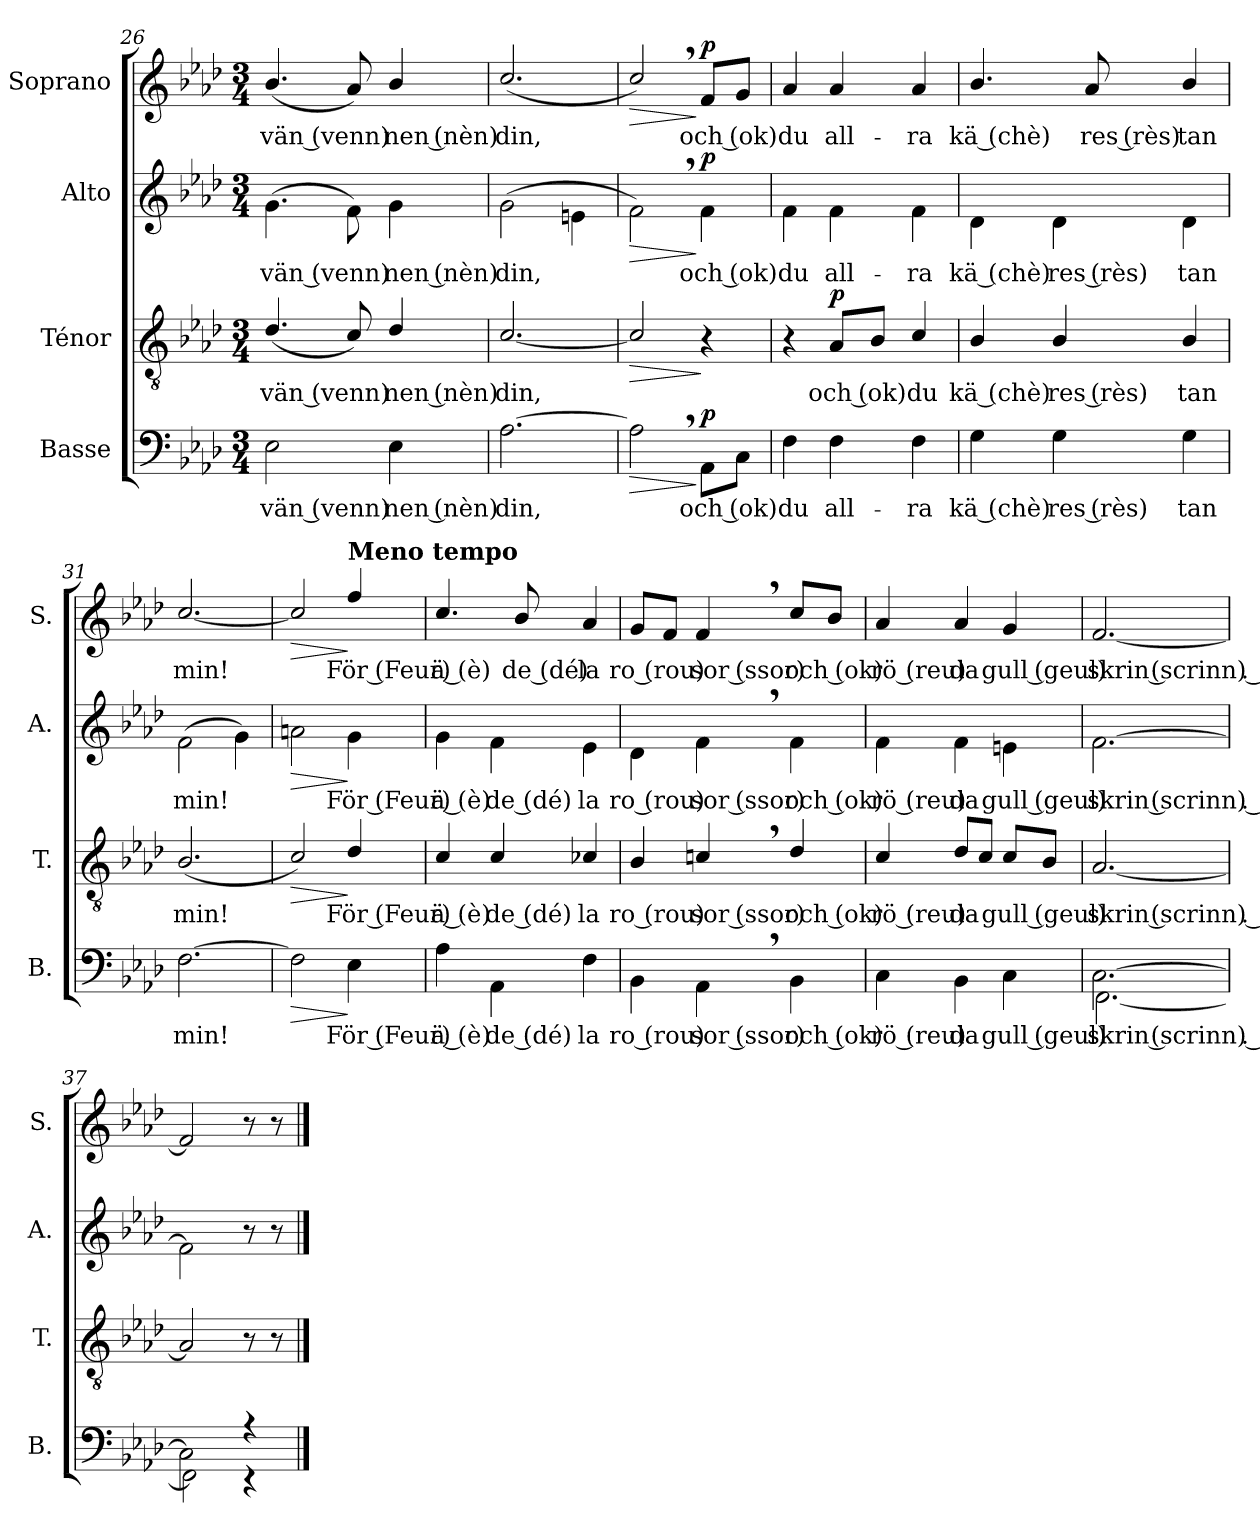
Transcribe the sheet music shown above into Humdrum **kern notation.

**kern	**text	**dynam	**kern	**text	**dynam	**kern	**text	**dynam	**kern	**text	**dynam
*part4	*part4	*part4	*part3	*part3	*part3	*part2	*part2	*part2	*part1	*part1	*part1
*staff4	*staff4	*staff4	*staff3	*staff3	*staff3	*staff2	*staff2	*staff2	*staff1	*staff1	*staff1
*I"Basse	*	*	*I"Ténor	*	*	*I"Alto	*	*	*I"Soprano	*	*
*I'B.	*	*	*I'T.	*	*	*I'A.	*	*	*I'S.	*	*
*clefF4	*	*	*clefGv2	*	*	*clefG2	*	*	*clefG2	*	*
*k[b-e-a-d-]	*	*	*k[b-e-a-d-]	*	*	*k[b-e-a-d-]	*	*	*k[b-e-a-d-]	*	*
*M3/4	*	*	*M3/4	*	*	*M3/4	*	*	*M3/4	*	*
=26	=26	=26	=26	=26	=26	=26	=26	=26	=26	=26	=26
!	!LO:LY:b	!	!	!LO:LY:b	!	!	!LO:LY:b	!	!	!LO:LY:b	!
2E-\	vän (venn)	.	(>4.d-/	vän (venn)	.	(<4.g\	vän (venn)	.	(>4.b-/	vän (venn)	.
.	.	.	8c/)	.	.	8f\)	.	.	8a-/)	.	.
!	!LO:LY:b	!	!	!LO:LY:b	!	!	!LO:LY:b	!	!	!LO:LY:b	!
4E-\	-nen (nèn)	.	4d-/	-nen (nèn)	.	4g\	-nen (nèn)	.	4b-/	-nen (nèn)	.
=27	=27	=27	=27	=27	=27	=27	=27	=27	=27	=27	=27
!	!LO:LY:b	!	!	!LO:LY:b	!	!	!LO:LY:b	!	!	!LO:LY:b	!
[2.A-\	din,	.	[2.c/	din,	.	(<2g\	din,	.	(>2.cc/	din,	.
.	.	.	.	.	.	4en\	.	.	.	.	.
=28	=28	=28	=28	=28	=28	=28	=28	=28	=28	=28	=28
!	!	!LO:HP:b	!	!	!LO:HP:b	!	!	!LO:HP:b	!	!	!LO:HP:b
2A-,\]	.	>	2c/]	.	>	2f,\)	.	>	2cc,/)	.	>
!	!LO:LY:b	!LO:DY:n=1:a	!	!	!	!	!LO:LY:b	!LO:DY:n=1:a	!	!LO:LY:b	!LO:DY:n=1:a
8AA-\L	och (ok)	] p	4r	.	]	4f\	och (ok)	] p	8f/L	och (ok)	] p
8C\J	.	.	.	.	.	.	.	.	8g/J	.	.
=29	=29	=29	=29	=29	=29	=29	=29	=29	=29	=29	=29
!	!LO:LY:b	!	!	!	!	!	!LO:LY:b	!	!	!LO:LY:b	!
4F\	du	.	4r	.	.	4f\	du	.	4a-/	du	.
!	!LO:LY:b	!	!	!LO:LY:b	!LO:DY:a	!	!LO:LY:b	!	!	!LO:LY:b	!
4F\	all-	.	8A-/L	och (ok)	p	4f\	all-	.	4a-/	all-	.
.	.	.	8B-/J	.	.	.	.	.	.	.	.
!	!LO:LY:b	!	!	!LO:LY:b	!	!	!LO:LY:b	!	!	!LO:LY:b	!
4F\	-ra	.	4c/	du	.	4f\	-ra	.	4a-/	-ra	.
=30	=30	=30	=30	=30	=30	=30	=30	=30	=30	=30	=30
!	!LO:LY:b	!	!	!LO:LY:b	!	!	!LO:LY:b	!	!	!LO:LY:b	!
4G\	kä (chè)	.	4B-/	kä (chè)	.	4d-\	kä (chè)	.	4.b-/	kä (chè)	.
!	!LO:LY:b	!	!	!LO:LY:b	!	!	!LO:LY:b	!	!	!	!
4G\	-res (rès)	.	4B-/	-res (rès)	.	4d-\	-res (rès)	.	.	.	.
!	!	!	!	!	!	!	!	!	!	!LO:LY:b	!
.	.	.	.	.	.	.	.	.	8a-/	-res (rès)	.
!	!LO:LY:b	!	!	!LO:LY:b	!	!	!LO:LY:b	!	!	!LO:LY:b	!
4G\	-tan	.	4B-/	-tan	.	4d-\	-tan	.	4b-/	-tan	.
=31	=31	=31	=31	=31	=31	=31	=31	=31	=31	=31	=31
!	!LO:LY:b	!	!	!LO:LY:b	!	!	!LO:LY:b	!	!	!LO:LY:b	!
[2.F\	min!	.	(>2.B-/	min!	.	(>2f\	min!	.	[2.cc/	min!	.
.	.	.	.	.	.	4g\)	.	.	.	.	.
=32	=32	=32	=32	=32	=32	=32	=32	=32	=32	=32	=32
!	!	!LO:HP:b	!	!	!LO:HP:b	!	!	!LO:HP:b	!	!	!LO:HP:b
2F\]	.	>	2c/)	.	>	2an\	.	>	2cc/]	.	>
!	!	!	!	!	!	!	!	!	!LO:TX:a:B:t=Meno tempo	!	!
!	!LO:LY:b	!	!	!LO:LY:b	!	!	!LO:LY:b	!	!	!LO:LY:b	!
4E-\	För (Feur)	]	4d-/	För (Feur)	]	4g\	För (Feur)	]	4ff/	För (Feur)	]
=33	=33	=33	=33	=33	=33	=33	=33	=33	=33	=33	=33
!	!LO:LY:b	!	!	!LO:LY:b	!	!	!LO:LY:b	!	!	!LO:LY:b	!
4A-\	ä (è)	.	4c/	ä (è)	.	4g\	ä (è)	.	4.cc/	ä (è)	.
!	!LO:LY:b	!	!	!LO:LY:b	!	!	!LO:LY:b	!	!	!	!
4AA-\	-de (dé)	.	4c/	-de (dé)	.	4f\	-de (dé)	.	.	.	.
!	!	!	!	!	!	!	!	!	!	!LO:LY:b	!
.	.	.	.	.	.	.	.	.	8b-/	-de (dé)	.
!	!LO:LY:b	!	!	!LO:LY:b	!	!	!LO:LY:b	!	!	!LO:LY:b	!
4F\	-la	.	4c-X/	-la	.	4e-\	-la	.	4a-/	-la	.
=34	=34	=34	=34	=34	=34	=34	=34	=34	=34	=34	=34
!	!LO:LY:b	!	!	!LO:LY:b	!	!	!LO:LY:b	!	!	!LO:LY:b	!
4BB-\	ro (rou)	.	4B-/	ro (rou)	.	4d-\	ro (rou)	.	8g/L	ro (rou)	.
.	.	.	.	.	.	.	.	.	8f/J	.	.
!	!LO:LY:b	!	!	!LO:LY:b	!	!	!LO:LY:b	!	!	!LO:LY:b	!
4AA-,\	-sor (ssor)	.	4cn,/	-sor (ssor)	.	4f,\	-sor (ssor)	.	4f,/	-sor (ssor)	.
!	!LO:LY:b	!	!	!LO:LY:b	!	!	!LO:LY:b	!	!	!LO:LY:b	!
4BB-\	och (ok)	.	4d-/	och (ok)	.	4f\	och (ok)	.	8cc/L	och (ok)	.
.	.	.	.	.	.	.	.	.	8b-/J	.	.
=35	=35	=35	=35	=35	=35	=35	=35	=35	=35	=35	=35
!	!LO:LY:b	!	!	!LO:LY:b	!	!	!LO:LY:b	!	!	!LO:LY:b	!
4C\	rö (reu)	.	4c/	rö (reu)	.	4f\	rö (reu)	.	4a-/	rö (reu)	.
!	!LO:LY:b	!	!	!LO:LY:b	!	!	!LO:LY:b	!	!	!LO:LY:b	!
4BB-\	-da	.	8d-/L	-da	.	4f\	-da	.	4a-/	-da	.
.	.	.	8c/J	.	.	.	.	.	.	.	.
!	!LO:LY:b	!	!	!LO:LY:b	!	!	!LO:LY:b	!	!	!LO:LY:b	!
4C\	gull (geul)	.	8c/L	gull (geul)	.	4en\	gull (geul)	.	4g/	gull (geul)	.
.	.	.	8B-/J	.	.	.	.	.	.	.	.
=36	=36	=36	=36	=36	=36	=36	=36	=36	=36	=36	=36
!	!LO:LY:b	!	!	!LO:LY:b	!	!	!LO:LY:b	!	!	!LO:LY:b	!
*^	*	*	*	*	*	*	*	*	*	*	*
[2.C\	[2.FF\	skrin (scrinn) .	.	[2.A-/	skrin (scrinn) .	.	[2.f\	skrin (scrinn) .	.	[2.f/	skrin (scrinn) .	.
=37	=37	=37	=37	=37	=37	=37	=37	=37	=37	=37	=37	=37
2C\]	2FF\]	.	.	2A-/]	.	.	2f\]	.	.	2f/]	.	.
4r	4r	.	.	8r	.	.	8r	.	.	8r	.	.
.	.	.	.	8r	.	.	8r	.	.	8r	.	.
*v	*v	*	*	*	*	*	*	*	*	*	*	*
==	==	==	==	==	==	==	==	==	==	==	==
*-	*-	*-	*-	*-	*-	*-	*-	*-	*-	*-	*-
